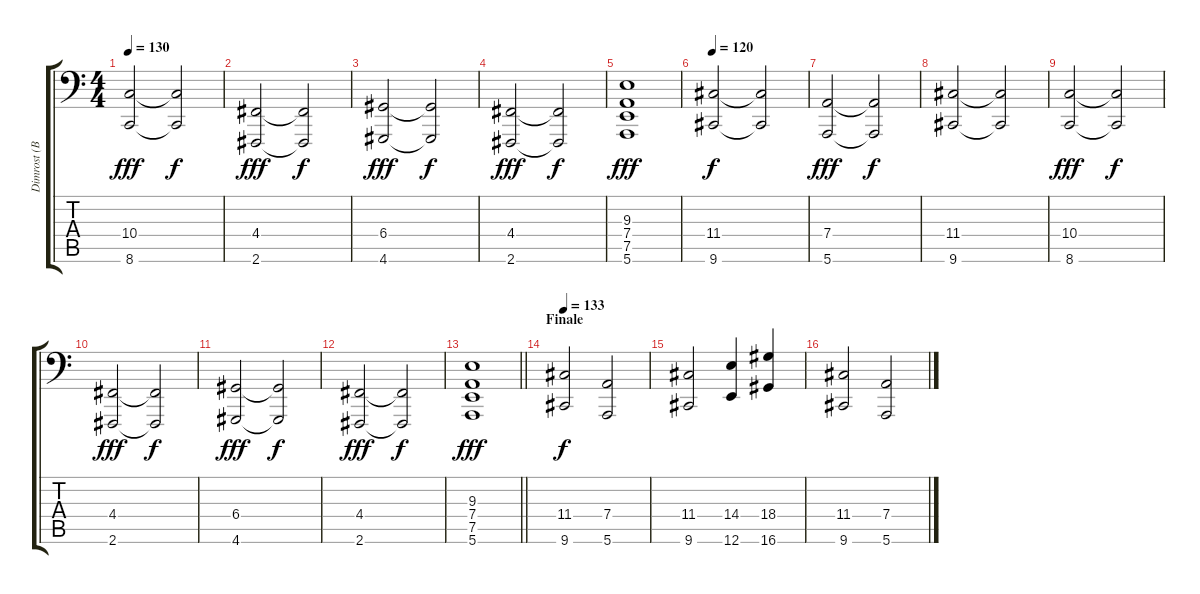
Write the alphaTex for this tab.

\track ("Dimrost (Bass Strings)" "Dimrost (B") {instrument stringensemble1}
\staff {score tabs}
\tuning (E3 B2 G2 D2 A1 E1) {hide}
\ts (4 4)
\tempo 130
\clef f4
\ks c
(10.4 8.6).2{dy fff} (10.4{t} 8.6{t}).2{dy f} |
(4.4 2.6).2{dy fff} (4.4{t} 2.6{t}).2{dy f} |
(6.4 4.6).2{dy fff} (6.4{t} 4.6{t}).2{dy f} |
(4.4 2.6).2{dy fff} (4.4{t} 2.6{t}).2{dy f} |
(9.3 7.4 7.5 5.6).1{dy fff} |
\tempo 120
(11.4 9.6).2{dy f} (11.4{t} 9.6{t}).2 |
(7.4 5.6).2{dy fff} (7.4{t} 5.6{t}).2{dy f} |
(11.4 9.6).2 (11.4{t} 9.6{t}).2 |
(10.4 8.6).2{dy fff} (10.4{t} 8.6{t}).2{dy f} |
(4.4 2.6).2{dy fff} (4.4{t} 2.6{t}).2{dy f} |
(6.4 4.6).2{dy fff} (6.4{t} 4.6{t}).2{dy f} |
(4.4 2.6).2{dy fff} (4.4{t} 2.6{t}).2{dy f} |
\barLineRight lightlight
(9.3 7.4 7.5 5.6).1{dy fff} |
\section ("" "Finale")
\tempo 133
(11.4 9.6).2{dy f} (7.4 5.6).2 |
(11.4 9.6).2 (14.4 12.6).4 (18.4 16.6).4 |
(11.4 9.6).2 (7.4 5.6).2
